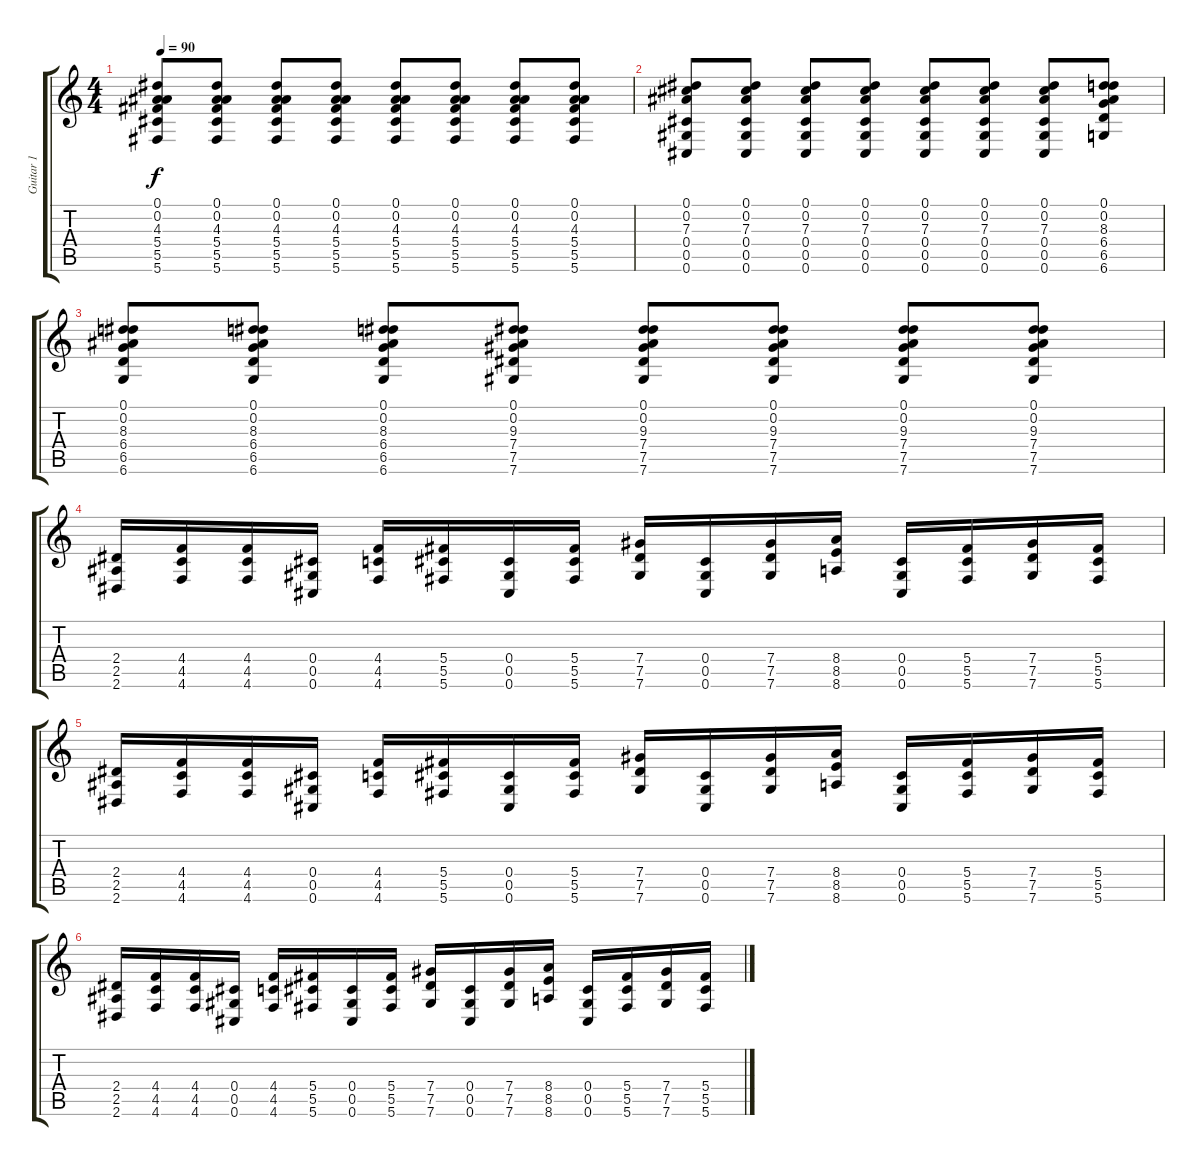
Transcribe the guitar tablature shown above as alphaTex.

\track ("Guitar 1" "Guitar 1") {instrument distortionguitar}
\staff {score tabs}
\tuning (Eb4 Bb3 Gb3 Db3 Ab2 Db2) {hide}
\ts (4 4)
\tempo 90
\clef g2
\ks c
(0.1 0.2 4.3 5.4 5.5 5.6).8{dy f} (0.1 0.2 4.3 5.4 5.5 5.6).8 (0.1 0.2 4.3 5.4 5.5 5.6).8 (0.1 0.2 4.3 5.4 5.5 5.6).8 (0.1 0.2 4.3 5.4 5.5 5.6).8 (0.1 0.2 4.3 5.4 5.5 5.6).8 (0.1 0.2 4.3 5.4 5.5 5.6).8 (0.1 0.2 4.3 5.4 5.5 5.6).8 |
(0.1 0.2 7.3 0.4 0.5 0.6).8 (0.1 0.2 7.3 0.4 0.5 0.6).8 (0.1 0.2 7.3 0.4 0.5 0.6).8 (0.1 0.2 7.3 0.4 0.5 0.6).8 (0.1 0.2 7.3 0.4 0.5 0.6).8 (0.1 0.2 7.3 0.4 0.5 0.6).8 (0.1 0.2 7.3 0.4 0.5 0.6).8 (0.1 0.2 8.3 6.4 6.5 6.6).8 |
(0.1 0.2 8.3 6.4 6.5 6.6).8 (0.1 0.2 8.3 6.4 6.5 6.6).8 (0.1 0.2 8.3 6.4 6.5 6.6).8 (0.1 0.2 9.3 7.4 7.5 7.6).8 (0.1 0.2 9.3 7.4 7.5 7.6).8 (0.1 0.2 9.3 7.4 7.5 7.6).8 (0.1 0.2 9.3 7.4 7.5 7.6).8 (0.1 0.2 9.3 7.4 7.5 7.6).8 |
(2.4 2.5 2.6).16 (4.4 4.5 4.6).16 (4.4 4.5 4.6).16 (0.4 0.5 0.6).16 (4.4 4.5 4.6).16 (5.4 5.5 5.6).16 (0.4 0.5 0.6).16 (5.4 5.5 5.6).16 (7.4 7.5 7.6).16 (0.4 0.5 0.6).16 (7.4 7.5 7.6).16 (8.4 8.5 8.6).16 (0.4 0.5 0.6).16 (5.4 5.5 5.6).16 (7.4 7.5 7.6).16 (5.4 5.5 5.6).16 |
(2.4 2.5 2.6).16 (4.4 4.5 4.6).16 (4.4 4.5 4.6).16 (0.4 0.5 0.6).16 (4.4 4.5 4.6).16 (5.4 5.5 5.6).16 (0.4 0.5 0.6).16 (5.4 5.5 5.6).16 (7.4 7.5 7.6).16 (0.4 0.5 0.6).16 (7.4 7.5 7.6).16 (8.4 8.5 8.6).16 (0.4 0.5 0.6).16 (5.4 5.5 5.6).16 (7.4 7.5 7.6).16 (5.4 5.5 5.6).16 |
(2.4 2.5 2.6).16 (4.4 4.5 4.6).16 (4.4 4.5 4.6).16 (0.4 0.5 0.6).16 (4.4 4.5 4.6).16 (5.4 5.5 5.6).16 (0.4 0.5 0.6).16 (5.4 5.5 5.6).16 (7.4 7.5 7.6).16 (0.4 0.5 0.6).16 (7.4 7.5 7.6).16 (8.4 8.5 8.6).16 (0.4 0.5 0.6).16 (5.4 5.5 5.6).16 (7.4 7.5 7.6).16 (5.4 5.5 5.6).16
